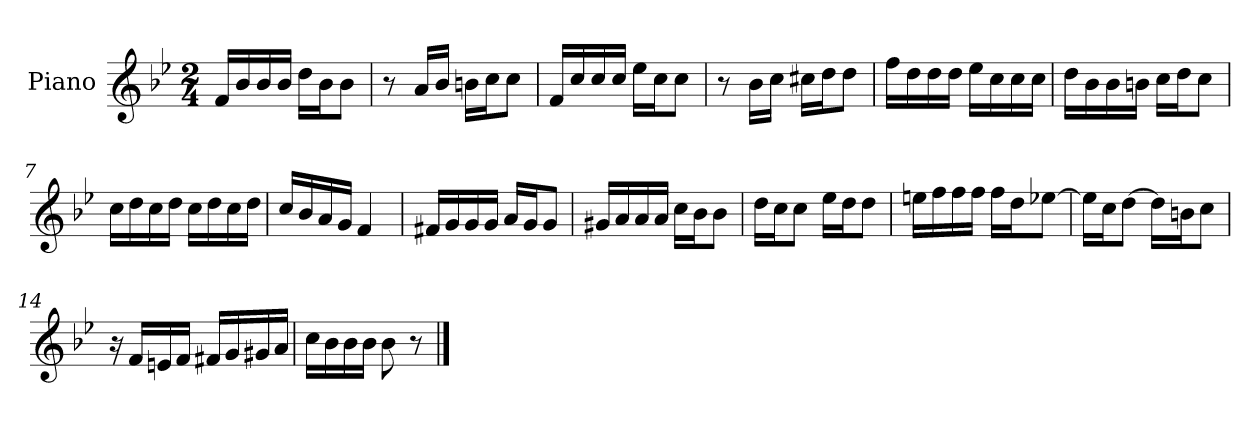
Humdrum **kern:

**kern
*part1
*staff1
*I"Piano
*I'Pno
*clefG2
*k[b-e-]
*M2/4
=1
16f/LL
16b-/
16b-/
16b-/JJ
16dd\LL
16b-\J
8b-\J
=2
8r
16a/LL
16b-/JJ
16bn\LL
16cc\J
8cc\J
=3
16f/LL
16cc/
16cc/
16cc/JJ
16ee-\LL
16cc\J
8cc\J
=4
8r
16b-\LL
16cc\JJ
16cc#X\LL
16dd\J
8dd\J
=5
16ff\LL
16dd\
16dd\
16dd\JJ
16ee-\LL
16cc\
16cc\
16cc\JJ
=6
16dd\LL
16b-\
16b-\
16bn\JJ
16cc\LL
16dd\J
8cc\J
=7
16cc\LL
16dd\
16cc\
16dd\JJ
16cc\LL
16dd\
16cc\
16dd\JJ
=8
16cc/LL
16b-/
16a/
16g/JJ
4f/
=9
16f#X/LL
16g/
16g/
16g/JJ
16a/LL
16g/J
8g/J
=10
16g#X/LL
16a/
16a/
16a/JJ
16cc\LL
16b-\J
8b-\J
=11
16dd\LL
16cc\J
8cc\J
16ee-\LL
16dd\J
8dd\J
=12
16een\LL
16ff\
16ff\
16ff\JJ
16ff\LL
16dd\J
[8ee-X\J
=13
16ee-\LL]
16cc\J
[8dd\J
16dd\LL]
16bn\J
8cc\J
=14
16r
16f/LL
16en/
16f/JJ
16f#X/LL
16g/
16g#X/
16a/JJ
=15
16cc\LL
16b-\
16b-\
16b-\JJ
8b-\
8r
==
*-
